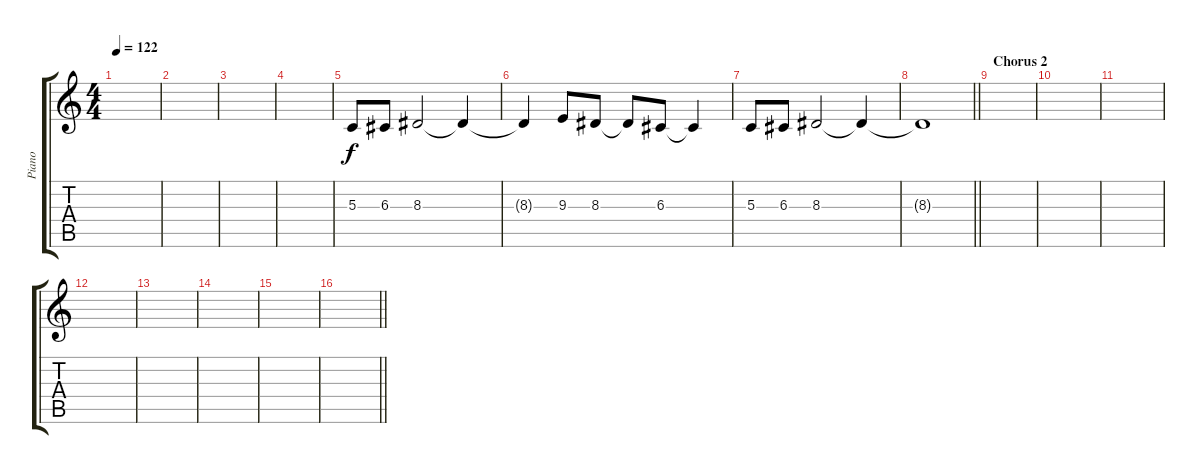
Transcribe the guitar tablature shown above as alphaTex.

\track ("Piano" "Piano") {instrument acousticgrandpiano}
\staff {score tabs}
\tuning (E4 B3 G3 D3 A2 E2) {hide}
\ts (4 4)
\tempo 122
\clef g2
\ks c
|
|
|
|
5.3.8 6.3.8 8.3.2 8.3{t}.4 |
8.3{t}.4 9.3.8 8.3.8 8.3{t}.8 6.3.8 6.3{t}.4 |
5.3.8 6.3.8 8.3.2 8.3{t}.4 |
\barLineRight lightlight
8.3{t}.1 |
\section ("" "Chorus 2")
|
|
|
|
|
|
|
\barLineRight lightlight
